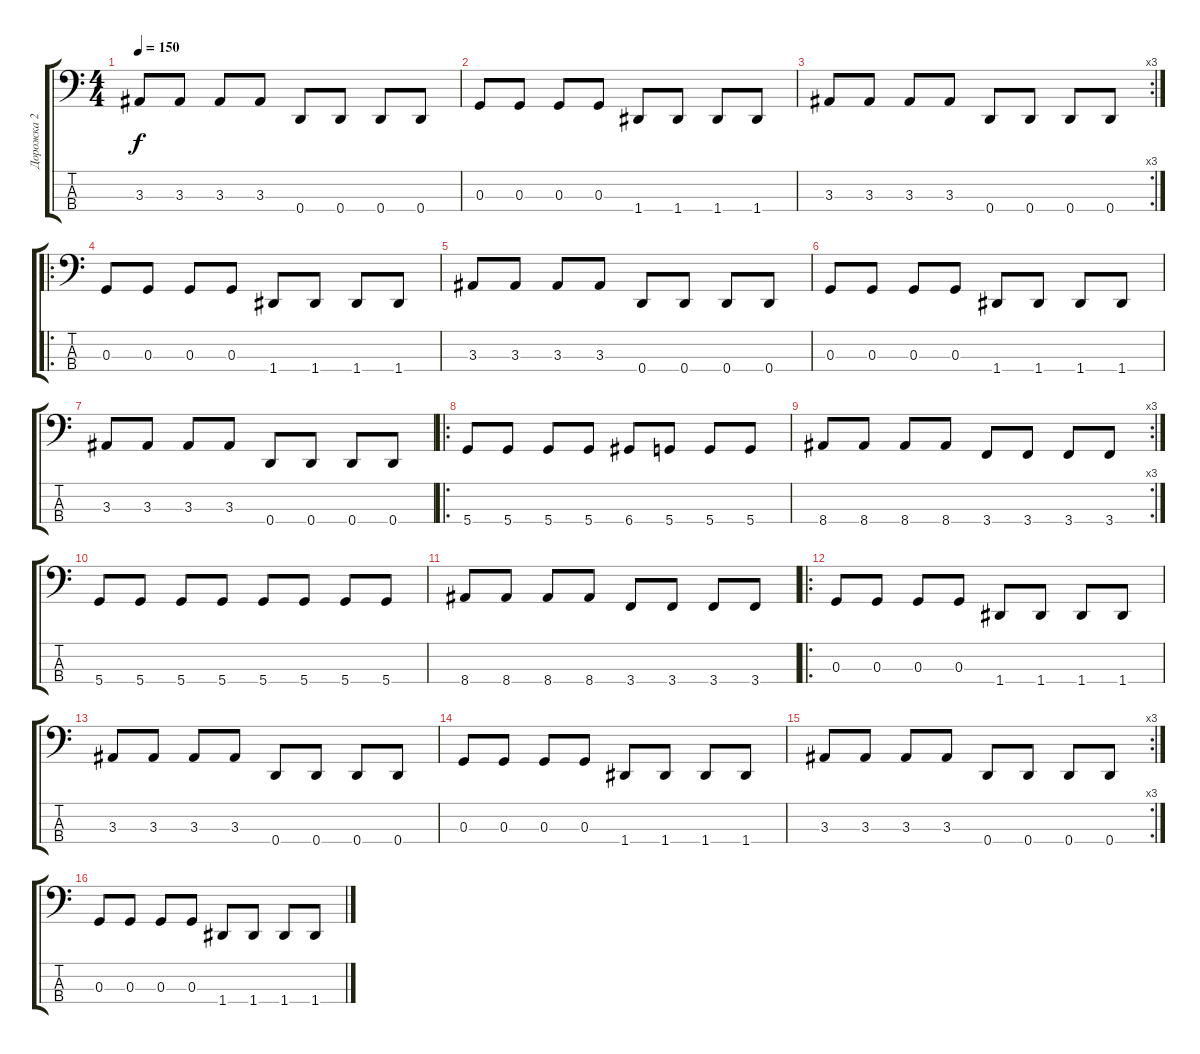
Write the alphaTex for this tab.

\track ("Дорожка 2" "Дорожка 2") {instrument acousticguitarnylon}
\staff {score tabs}
\tuning (F2 C2 G1 D1) {hide}
\ts (4 4)
\tempo 150
\clef f4
\ks c
3.3.8{dy f} 3.3.8 3.3.8 3.3.8 0.4.8 0.4.8 0.4.8 0.4.8 |
0.3.8 0.3.8 0.3.8 0.3.8 1.4.8 1.4.8 1.4.8 1.4.8 |
\rc 3
3.3.8 3.3.8 3.3.8 3.3.8 0.4.8 0.4.8 0.4.8 0.4.8 |
\ro
0.3.8 0.3.8 0.3.8 0.3.8 1.4.8 1.4.8 1.4.8 1.4.8 |
3.3.8 3.3.8 3.3.8 3.3.8 0.4.8 0.4.8 0.4.8 0.4.8 |
0.3.8 0.3.8 0.3.8 0.3.8 1.4.8 1.4.8 1.4.8 1.4.8 |
3.3.8 3.3.8 3.3.8 3.3.8 0.4.8 0.4.8 0.4.8 0.4.8 |
\ro
5.4.8 5.4.8 5.4.8 5.4.8 6.4.8 5.4.8 5.4.8 5.4.8 |
\rc 3
8.4.8 8.4.8 8.4.8 8.4.8 3.4.8 3.4.8 3.4.8 3.4.8 |
5.4.8 5.4.8 5.4.8 5.4.8 5.4.8 5.4.8 5.4.8 5.4.8 |
8.4.8 8.4.8 8.4.8 8.4.8 3.4.8 3.4.8 3.4.8 3.4.8 |
\ro
0.3.8 0.3.8 0.3.8 0.3.8 1.4.8 1.4.8 1.4.8 1.4.8 |
3.3.8 3.3.8 3.3.8 3.3.8 0.4.8 0.4.8 0.4.8 0.4.8 |
0.3.8 0.3.8 0.3.8 0.3.8 1.4.8 1.4.8 1.4.8 1.4.8 |
\rc 3
3.3.8 3.3.8 3.3.8 3.3.8 0.4.8 0.4.8 0.4.8 0.4.8 |
0.3.8 0.3.8 0.3.8 0.3.8 1.4.8 1.4.8 1.4.8 1.4.8
